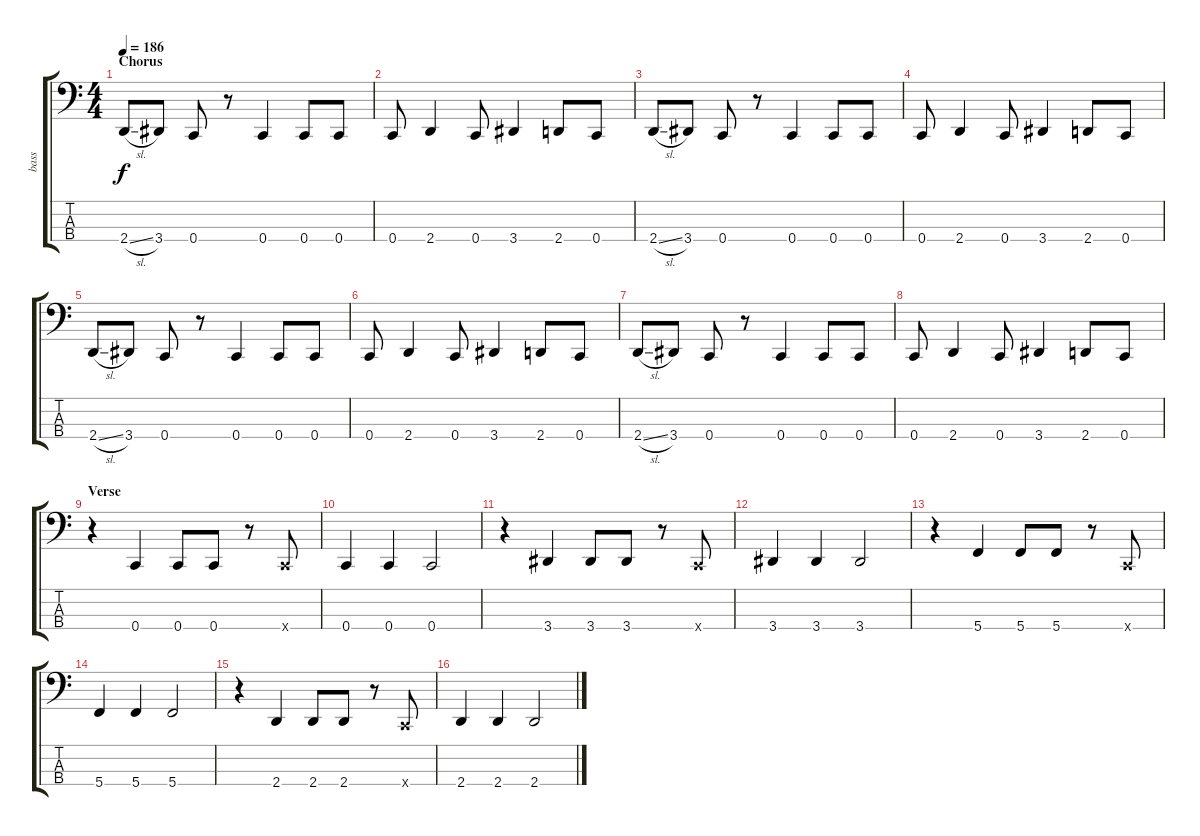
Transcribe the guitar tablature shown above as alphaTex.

\track ("bass" "bass") {instrument electricbasspick}
\staff {score tabs}
\tuning (F2 C2 G1 C1) {hide}
\ts (4 4)
\section ("" "Chorus")
\tempo 186
\clef f4
\ks c
2.4{sl}.8{dy f} 3.4.8 0.4.8 r.8 0.4.4 0.4.8 0.4.8 |
0.4.8 2.4.4 0.4.8 3.4.4 2.4.8 0.4.8 |
2.4{sl}.8 3.4.8 0.4.8 r.8 0.4.4 0.4.8 0.4.8 |
0.4.8 2.4.4 0.4.8 3.4.4 2.4.8 0.4.8 |
2.4{sl}.8 3.4.8 0.4.8 r.8 0.4.4 0.4.8 0.4.8 |
0.4.8 2.4.4 0.4.8 3.4.4 2.4.8 0.4.8 |
2.4{sl}.8 3.4.8 0.4.8 r.8 0.4.4 0.4.8 0.4.8 |
0.4.8 2.4.4 0.4.8 3.4.4 2.4.8 0.4.8 |
\section ("" "Verse")
r.4 0.4.4 0.4.8 0.4.8 r.8 0.4{x}.8 |
0.4.4 0.4.4 0.4.2 |
r.4 3.4.4 3.4.8 3.4.8 r.8 0.4{x}.8 |
3.4.4 3.4.4 3.4.2 |
r.4 5.4.4 5.4.8 5.4.8 r.8 0.4{x}.8 |
5.4.4 5.4.4 5.4.2 |
r.4 2.4.4 2.4.8 2.4.8 r.8 0.4{x}.8 |
2.4.4 2.4.4 2.4{sl}.2
